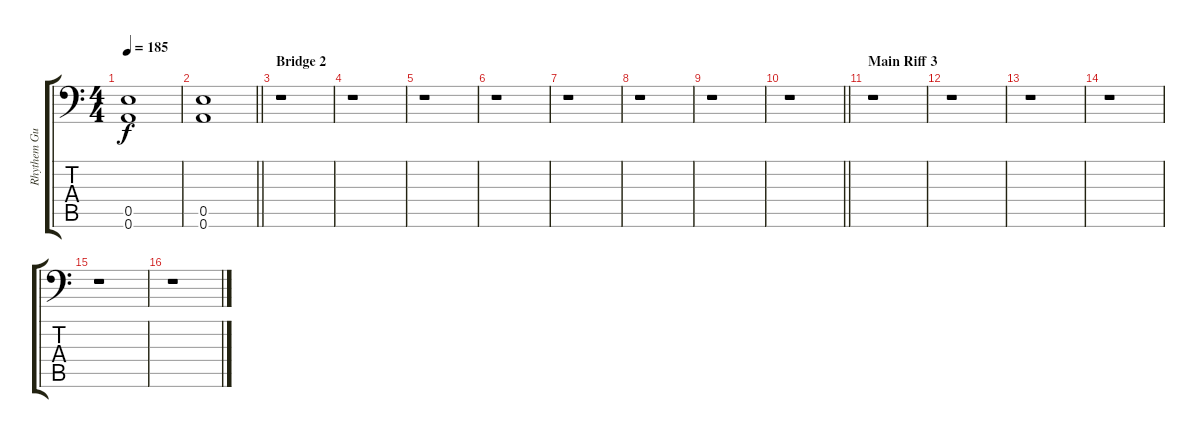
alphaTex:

\track ("Rhythem Guitar" "Rhythem Gu") {instrument distortionguitar}
\staff {score tabs}
\tuning (B3 Gb3 D3 A2 E2 A1) {hide}
\ts (4 4)
\tempo 185
\clef f4
\ks c
(0.5 0.6).1{dy f} |
\barLineRight lightlight
(0.5 0.6).1 |
\section ("" "Bridge 2")
r.1 |
r.1 |
r.1 |
r.1 |
r.1 |
r.1 |
r.1 |
\barLineRight lightlight
r.1 |
\section ("" "Main Riff 3")
r.1 |
r.1 |
r.1 |
r.1 |
r.1 |
r.1
